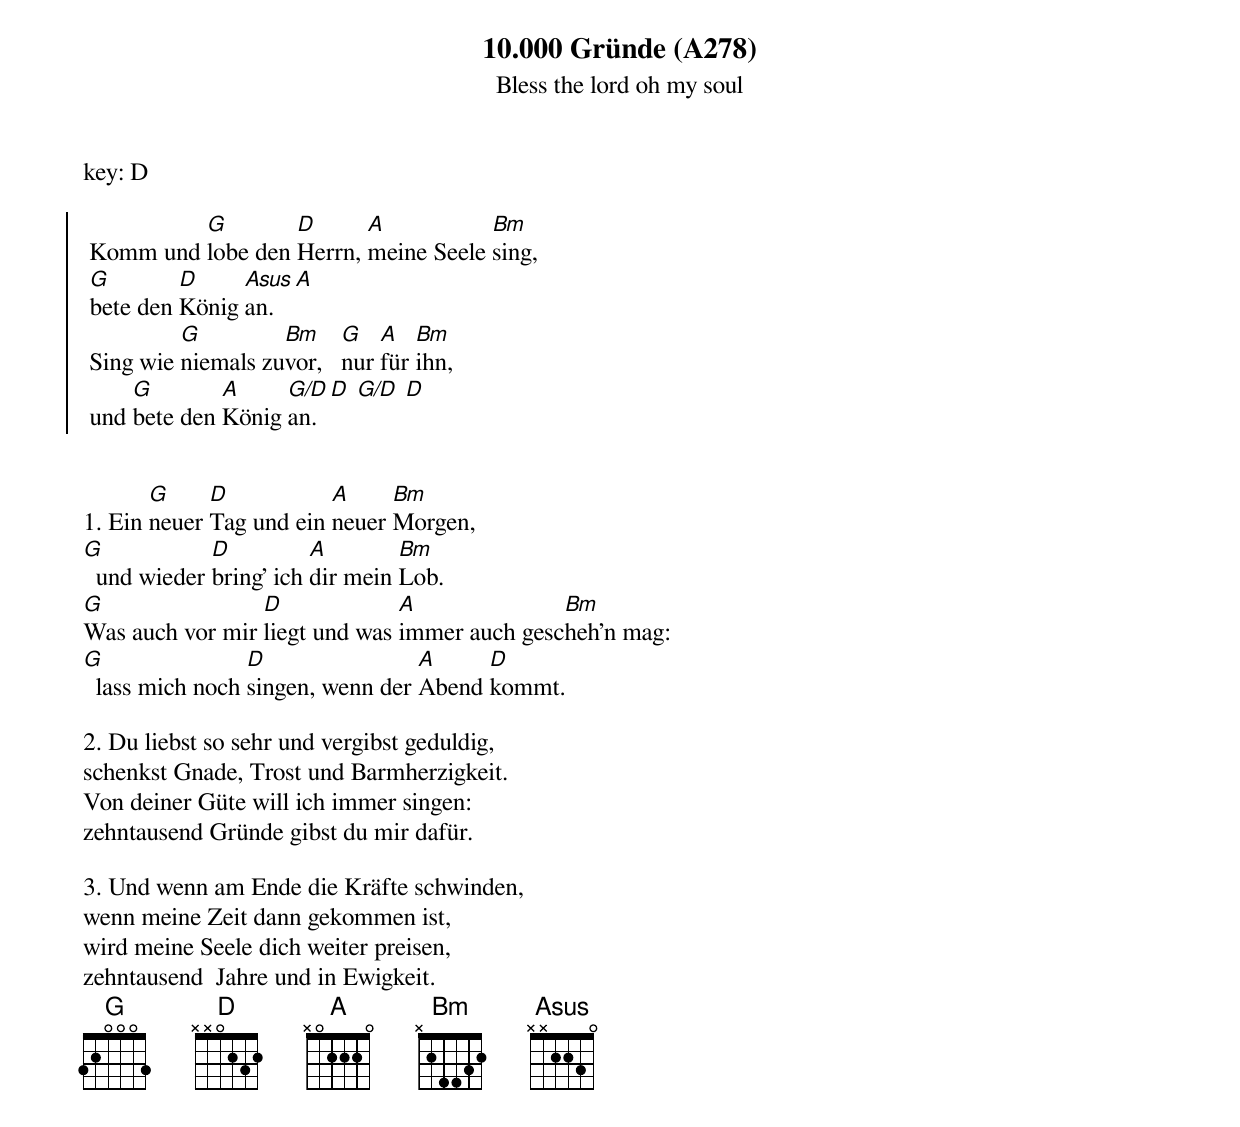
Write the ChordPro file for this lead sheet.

{title: 10.000 Gründe (A278)}
{subtitle: Bless the lord oh my soul}
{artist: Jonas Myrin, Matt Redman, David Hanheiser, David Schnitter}
key: D

{soc}
 Komm und [G]lobe den [D]Herrn, [A]meine Seele [Bm]sing,
 [G]bete den [D]König [Asus]an. [A]
 Sing wie [G]niemals zu[Bm]vor,   [G]nur [A]für [Bm]ihn,
 und [G]bete den [A]König [G/D]an. [D] [G/D] [D]
 {eoc}


1. Ein [G]neuer [D]Tag und ein [A]neuer [Bm]Morgen,
[G]  und wieder [D]bring' ich [A]dir mein [Bm]Lob.
[G]Was auch vor mir [D]liegt und was [A]immer auch gesc[Bm]heh'n mag:
[G]  lass mich noch [D]singen, wenn der [A]Abend [D]kommt.

2. Du liebst so sehr und vergibst geduldig,
schenkst Gnade, Trost und Barmherzigkeit.
Von deiner Güte will ich immer singen:
zehntausend Gründe gibst du mir dafür.

3. Und wenn am Ende die Kräfte schwinden,
wenn meine Zeit dann gekommen ist,
wird meine Seele dich weiter preisen,
zehntausend  Jahre und in Ewigkeit.
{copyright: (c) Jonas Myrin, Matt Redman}
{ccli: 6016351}
